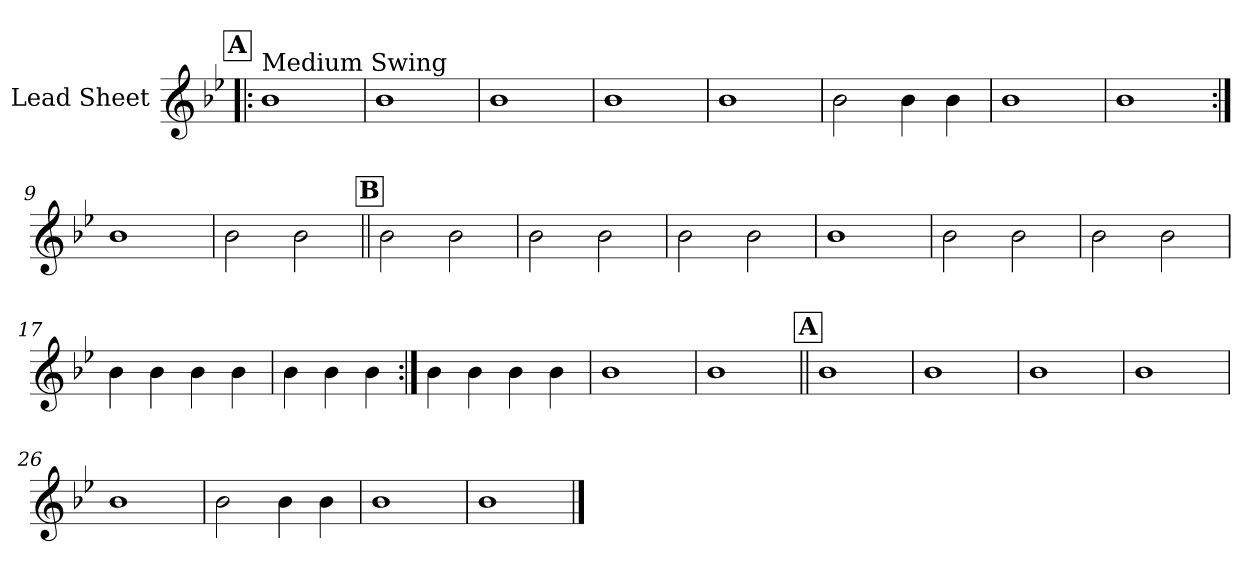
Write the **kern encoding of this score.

**kern
*part1
*staff1
*I"Lead Sheet
*clefG2
*k[b-e-]
*g:
!!LO:REH:place=s1:a:fs=14:t=A
=1!|:
!LO:TX:a:t=Medium Swing
1b-
=2
1b-
=3
1b-
=4
1b-
!!LO:LB:g=z
=5
1b-
=6
2b-\
4b-\
4b-\
=7
1b-
=8
1b-
!!LO:LB:g=z
=9:|!
1b-
=10
2b-\
2b-\
!!LO:LB:g=z
!!LO:REH:place=s1:a:fs=14:t=B
=11||
2b-\
2b-\
=12
2b-\
2b-\
=13
2b-\
2b-\
=14
1b-
!!LO:LB:g=z
=15
2b-\
2b-\
=16
2b-\
2b-\
=17
4b-\
4b-\
4b-\
4b-\
=18
4b-\
4b-\
4b-\
!!LO:LB:g=z
=19:|!
4b-\
4b-\
4b-\
4b-\
=20
1b-
=21
1b-
!!LO:LB:g=z
!!LO:REH:place=s1:a:fs=14:t=A
=22||
1b-
=23
1b-
=24
1b-
=25
1b-
!!LO:LB:g=z
=26
1b-
=27
2b-\
4b-\
4b-\
=28
1b-
=29
1b-
==
*-
